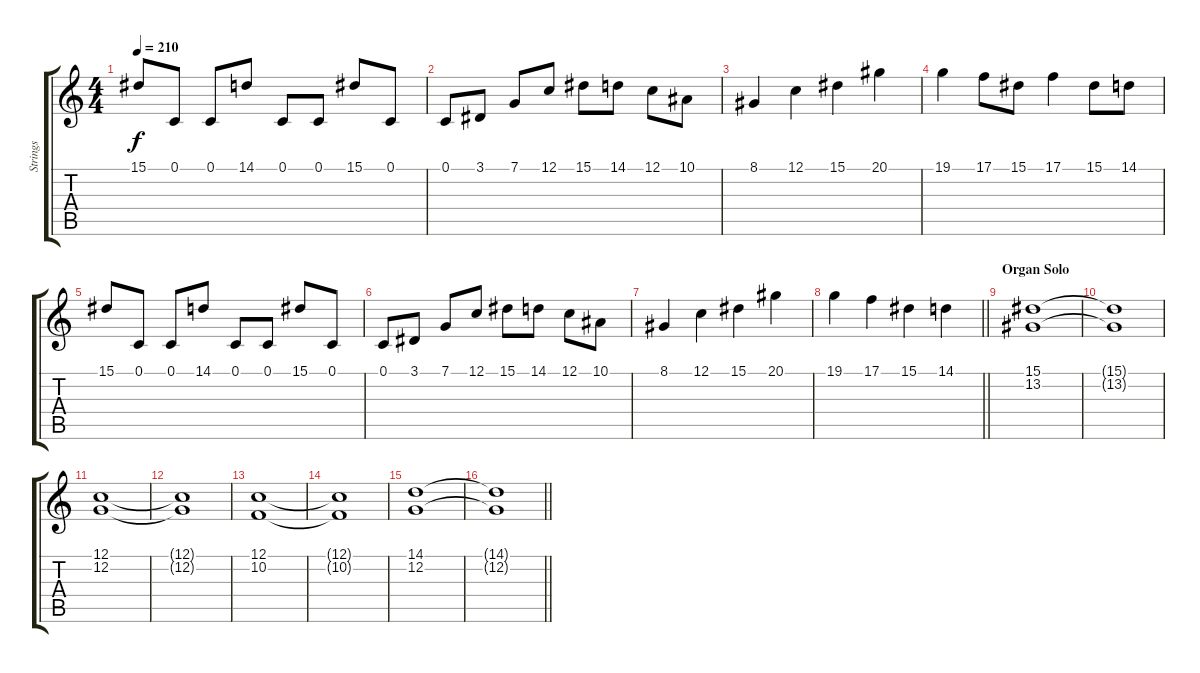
\track ("Strings" "Strings") {instrument stringensemble1}
\staff {score tabs}
\tuning (C4 G3 Eb3 Bb2 F2 C2) {hide}
\ts (4 4)
\tempo 210
\clef g2
\ks c
15.1.8{dy f} 0.1.8 0.1.8 14.1.8 0.1.8 0.1.8 15.1.8 0.1.8 |
0.1.8 3.1.8 7.1.8 12.1.8 15.1.8 14.1.8 12.1.8 10.1.8 |
8.1.4 12.1.4 15.1.4 20.1.4 |
19.1.4 17.1.8 15.1.8 17.1.4 15.1.8 14.1.8 |
15.1.8 0.1.8 0.1.8 14.1.8 0.1.8 0.1.8 15.1.8 0.1.8 |
0.1.8 3.1.8 7.1.8 12.1.8 15.1.8 14.1.8 12.1.8 10.1.8 |
8.1.4 12.1.4 15.1.4 20.1.4 |
\barLineRight lightlight
19.1.4 17.1.4 15.1.4 14.1.4 |
\section ("" "Organ Solo")
(15.1 13.2).1 |
(15.1{t} 13.2{t}).1 |
(12.1 12.2).1 |
(12.1{t} 12.2{t}).1 |
(12.1 10.2).1 |
(12.1{t} 10.2{t}).1 |
(14.1 12.2).1 |
\barLineRight lightlight
(14.1{t} 12.2{t}).1
